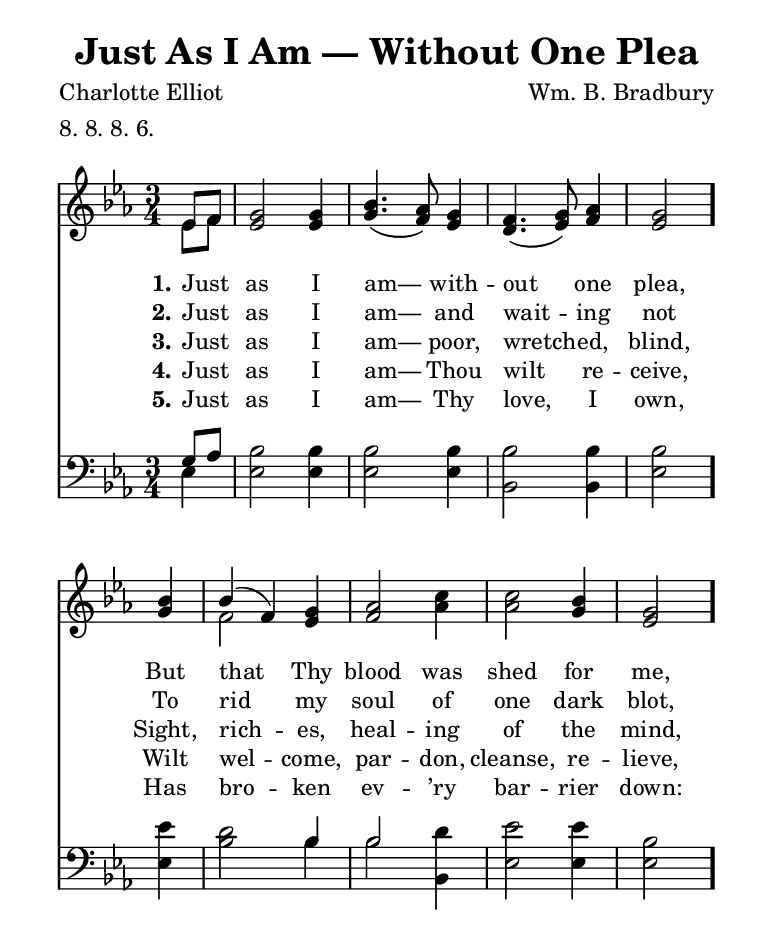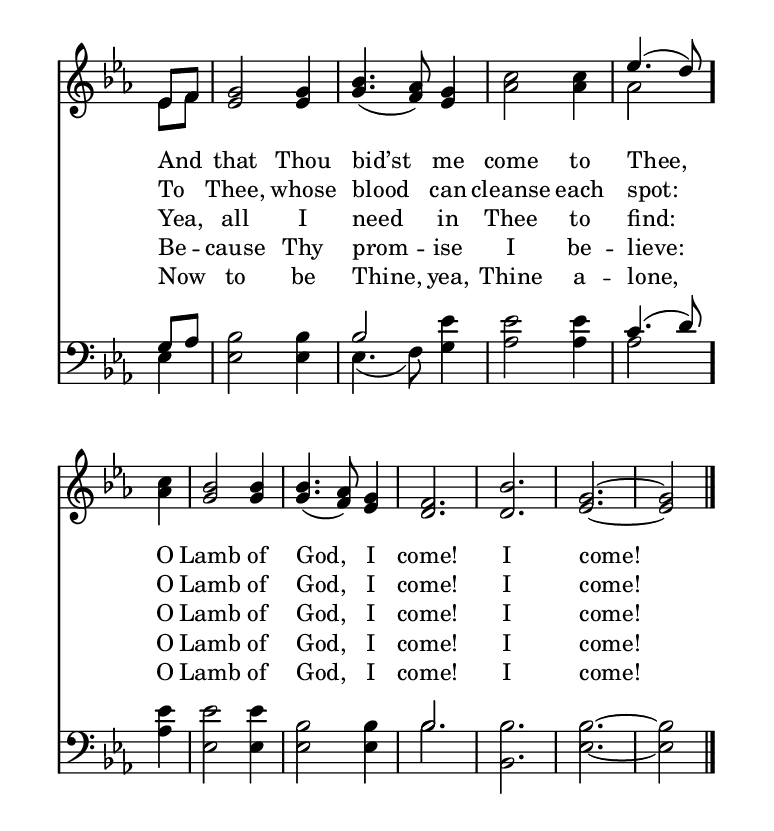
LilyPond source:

\include "common/global.ily"
\paper {
  \include "common/paper.ily"
  ragged-bottom = ##t
  ragged-last-bottom = ##t
  systems-per-page = ##f
  %page-count = ##f
}

\header{
  hymnnumber = "44"
  title = "Just As I Am — Without One Plea"
  tunename = "Woodworth"
  meter = "8. 8. 8. 6."
  poet = "Charlotte Elliot"
  composer = "Wm. B. Bradbury"
  %copyright = ""
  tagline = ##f
}

% for fermata in MIDI
ta = { \tempo 4=80 }
tb = { \tempo 4=40 }

patternAA = { c8[ c8] | c2 c4 | c4.( c8) c4 | c4.( c8) c4 | c2       }
patternAB = { c8[ c8] | c2 c4 | c2       c4 | c2       c4 | c2       }
patternAC = { c4      | c2 c4 | c2       c4 | c2       c4 | c2       }
patternAD = { c8[ c8] | c2 c4 | c4.( c8) c4 | c2       c4 | c4.( c8) }
patternAE = { c8[ c8] | c2 c4 | c4.( c8) c4 | c2       c4 | c2       }
patternAF = { c8[ c8] | c2 c4 | c2       c4 | c2       c4 | c4.( c8) }
patternAG = { c4      | c2 c4 | c4.( c8) c4 | c2       c4 | c2       }
patternBA = { c4 | c4( c4) c4 | c2 c4 | c2 c4 | c2 }
patternBB = { c4 | c2      c4 | c2 c4 | c2 c4 | c2 }
patternCA = { c4 | c2 c4 | c4.( c8) c4 | c2. | c2. | c2. ~ | c2 }
patternCB = { c4 | c2 c4 | c2       c4 | c2. | c2. | c2. ~ | c2 }

global = {
  \include "common/overrides.ily"
  \override Staff.TimeSignature.style = #'numbered
  \time 3/4
  \override Score.MetronomeMark.transparent = ##t % hide all fermata changes too
  \ta
  \key ees \major
  \partial 4
  \autoBeamOff
}

notesSoprano = {
\global
\relative c' {

  \changePitch \patternAA { ees f | g g | bes aes g | f g aes | g }
  \changePitch \patternBA { bes | bes f g | aes c | c bes | g }
  \changePitch \patternAD { ees f | g g | bes aes g | c c | ees d }
  \changePitch \patternCA { c | bes bes | bes aes g | f | bes | g | g }

  \bar "|."

}
}

notesAlto = {
\global
\relative e' {

  \changePitch \patternAA { ees f | ees ees | g f ees | d ees f | ees }
  \changePitch \patternBB { g | f ees | f aes | aes g | ees }
  \changePitch \patternAE { ees f | ees ees | g f ees | aes aes | aes }
  \changePitch \patternCA { aes | g g | g f ees | d | d | ees | ees }

}
}

notesTenor = {
\global
\relative a {

  \changePitch \patternAB { g aes | bes bes | bes bes | bes bes | bes }
  \changePitch \patternBB { ees | d bes | bes d | ees ees | bes }
  \changePitch \patternAF { g aes | bes bes | bes ees | ees ees | c d }
  \changePitch \patternCB { ees | ees ees | bes bes | bes | bes | bes | bes }

}
}

notesBass = {
\global
\relative f {

  \changePitch \patternAC { ees | ees ees | ees ees | bes bes | ees }
  \changePitch \patternBB { ees | bes' bes | bes bes, | ees ees | ees }
  \changePitch \patternAG { ees | ees ees | ees f g | aes aes | aes }
  \changePitch \patternCB { aes | ees ees | ees ees | bes' bes, | ees | ees }

}
}

wordsA = \lyricmode {
\set stanza = "1."

Just as I am— with -- out one plea, \bar "."
But that Thy blood was shed for me, \bar "." \break
And that Thou bid’st me come to Thee, \bar "."
O Lamb of God, I come! I come! \bar "." \break

}

wordsB = \lyricmode {
\set stanza = "2."

Just as I am— and wait -- ing not
To rid my soul of one dark blot,
To Thee, whose blood can cleanse each spot:
O Lamb of God, I come! I come!

}

wordsC = \lyricmode {
\set stanza = "3."

Just as I am— poor, wretch -- ed, blind,
Sight, rich -- es, heal -- ing of the mind,
Yea, all I need in Thee to find:
O Lamb of God, I come! I come!

}

wordsD = \lyricmode {
\set stanza = "4."

Just as I am— Thou wilt re -- ceive,
Wilt wel -- come, par -- don, cleanse, re -- lieve,
Be -- cause Thy prom -- ise I be -- lieve:
O Lamb of God, I come! I come!

}

wordsE = \lyricmode {
\set stanza = "5."

Just as I am— Thy love, I own,
Has bro -- ken ev -- ’ry bar -- rier down:
Now to be Thine, yea, Thine a -- lone,
O Lamb of God, I come! I come!

}

\score {
  \context ChoirStaff <<
    \context Staff = upper <<
      \set ChoirStaff.systemStartDelimiter = #'SystemStartBar
      \set ChoirStaff.printPartCombineTexts = ##f
      \partcombine #'(2 . 9) \notesSoprano \notesAlto
      \context NullVoice = sopranos { \voiceOne << \notesSoprano >> }
      \context NullVoice = altos { \voiceTwo << \notesAlto >> }
      \context Lyrics = one   \lyricsto sopranos \wordsA
      \context Lyrics = two   \lyricsto sopranos \wordsB
      \context Lyrics = three \lyricsto sopranos \wordsC
      \context Lyrics = four  \lyricsto sopranos \wordsD
      \context Lyrics = five  \lyricsto sopranos \wordsE
    >>
    \context Staff = men <<
      \clef bass
      \set ChoirStaff.printPartCombineTexts = ##f
      \partcombine #'(2 . 9) \notesTenor \notesBass
      \context NullVoice = tenors { \voiceOne << \notesTenor >> }
      \context NullVoice = basses { \voiceTwo << \notesBass >> }
    >>
  >>
  \layout {
    \include "common/layout.ily"
  }
  \midi{
    \include "common/midi.ily"
  }
}

\version "2.19.49"  % necessary for upgrading to future LilyPond versions.

% vi:set et ts=2 sw=2 ai nocindent syntax=lilypond:
